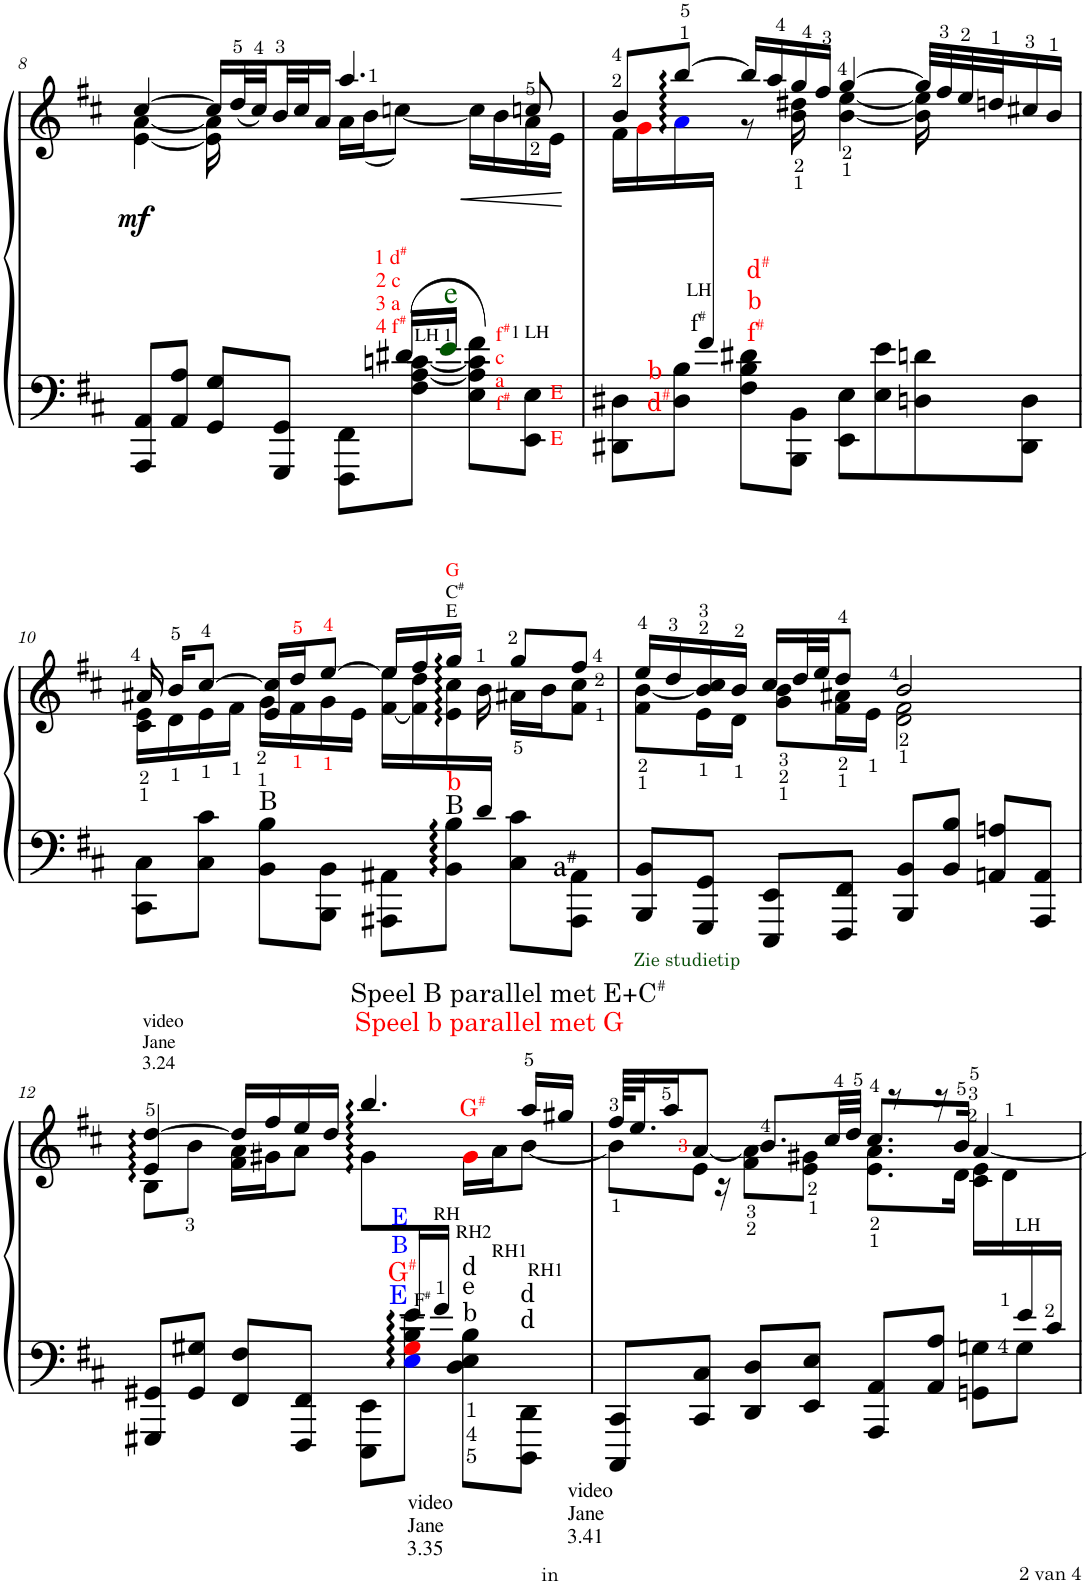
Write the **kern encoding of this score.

**kern	**kern	**dynam
*part1	*part1	*part1
*staff2	*staff1	*staff1/2
*I"Piano	*	*
*I'Pno.	*	*
!!LO:PB:g=z
*clefF4	*clefG2	*
*k[f#c#]	*k[f#c#]	*
*M4/4	*M4/4	*
*met(c)	*met(c)	*
=8	=8	=8
*^	*^	*
!	!	!	!	!LO:DY:a=2
8AAA/ 8AA/L	8ryy	[4cc#/	[4e\ [4a\	mf
*v	*v	*	*	*
8AA/ 8A/J	.	.	.
8GG/ 8G/L	16cc#/LL]	16e\] 16a\]	.
.	(32dd/L	8.ryy	.
.	32cc#/)	.	.
8GGG/ 8GG/J	32b/	.	.
.	32cc#/J	.	.
.	16a/JJ	.	.
8FFF#\ 8FF#\L	4.aa/	16a\LL	.
.	.	(16b>\J	.
*^	*	*	*
!LO:TX:a:color=#FF0000:t=1 d	!	!	!	!
!LO:TX:a:t=#	!	!	!	!
!LO:TX:a:t=2 c	!	!	!	!
!LO:TX:a:t=3 a	!	!	!	!
!LO:TX:a:t=4 f	!	!	!	!
!LO:TX:a:t=#	!	!	!	!
8F#\ [8A\ [8cn\J	16d#X/LL	.	[8ccn\J)	.
!	!LO:TX:a:color=#005500:t=e	!	!	!
!	!LO:TX:a:t=LH 1	!	!	!
.	16ei/JJ	.	.	.
!LO:TX:a:color=#FF0000:t=f	!	!	!	!
!LO:TX:a:t=#	!	!	!	!
!LO:TX:a:t=c	!	!	!	!
!LO:TX:a:t=a	!	!	!	!
!LO:TX:a:t=f	!	!	!	!
!LO:TX:a:t=#	!	!	!	!
!LO:TX:a:t=1 LH	!	!	!	!
8E\ 8A\] 8c\]L	4f#\	.	16cc\LL]	.
.	.	.	16b\	.
!LO:TX:a:color=#FF0000:t=E	!	!	!	!
!LO:TX:a:t=E	!	!	!	!
8EE\ 8E\J	.	8ccn/	16a\	.
.	.	.	16e\JJ	.
=9	=9	=9	=9	=9
8.ryy	8DD#X\ 8D#X\L	8b/L	16f#>\LL	.
.	.	.	16gj\	.
!	!LO:TX:a:color=#FF0000:t=b	!	!	!
!	!LO:TX:a:t=d	!	!	!
!	!LO:TX:a:t=#	!	!	!
.	8D#\ 8B\J	[8bb/J	16a>Z\	.
!	!	!	!LO:TX:b:t=f	!
!	!	!	!LO:TX:b:t=#	!
!	!	!	!LO:TX:b:t=LH	!
16f#/JJ	.	.	16ryy	.
!LO:TX:a:color=#FF0000:t=d	!	!	!	!
!LO:TX:a:t=#	!	!	!	!
!LO:TX:a:t=b	!	!	!	!
!LO:TX:a:t=f	!	!	!	!
!LO:TX:a:t=#	!	!	!	!
2.ryy	8F#\ 8B\ 8d#X\L	16bb/LL]	8r	.
.	.	16aa/	.	.
.	8BBB\ 8BB\J	16gg/	16b\ 16dd#X\	.
.	.	16ff#/JJ	16ryy	.
.	8EE\ 8E\L	[4gg/	[4b\ [4ee\	.
.	8E\ 8e\	.	.	.
.	8Dn\ 8dn\	32gg/LLL]	16b\] 16ee\]	.
.	.	32ff#/	.	.
.	.	32ee/	8.ryy	.
.	.	32ddn/J	.	.
.	8DD#\ 8D\J	16cc#X/	.	.
.	.	16b/JJ	.	.
!!LO:LB:g=z
=10	=10	=10	=10	=10
*	*	*	*^	*
8.ryy	8CC#\ 8C#\L	16ryy	16c#\ 16e\LL	16a#X/	.
.	.	16b/KL	16d\	2...ryy	.
.	8C#\ 8c#\J	[8cc#/J	16e\	.	.
.	.	.	16f#\JJ	.	.
!	!LO:TX:a:t=B	!	!	!	!
.	8BB\ 8B\L	16e/ 16cc#/]LL	16g\LL	.	.
.	.	16dd/J	16f#\	.	.
.	8BBB\ 8BB\J	[8ee/J	16g\	.	.
.	.	.	16e\JJ	.	.
.	8AAA#X\ 8AA#X\L	[16f#\ 16ee\]LL	16ee/LL	.	.
.	.	16f#\] 16dd\	16ff#/	.	.
!	!	!LO:TX:a:t=E	!	!	!
!	!	!LO:TX:a:t=C	!	!	!
!	!	!LO:TX:a:t=#	!	!	!
!	!	!LO:TX:a:color=#FF0000:t=G	!	!	!
!	!LO:TX:a:t=B	!	!	!	!
!	!LO:TX:a:color=#FF0000:t=b	!	!	!	!
!	!LO:TX:b:t=Speel B parallel met E+C	!	!	!	!
!	!LO:TX:b:t=#	!	!	!	!
!	!LO:TX:b:color=#FF0000:t=Speel b parallel met G	!	!	!	!
.	8BB\: 8B\:J	16e\ 16cc#\	16gg/JJ	.	.
16d/JJ	.	16ryy	16b\	.	.
4ryy	8C#\ 8c#\L	8gg/L	16a#X\LL	.	.
.	.	.	16b\J	.	.
!	!LO:TX:a:t=a	!	!	!	!
!	!LO:TX:a:t=#	!	!	!	!
.	8AAA#\ 8AA#\J	8ff#/J	8f#\ 8cc#\J	.	.
*	*	*	*v	*v	*
=11	=11	=11	=11	=11
!LO:TX:b:color=#005500:t=Zie studietip	!	!	!	!
*v	*v	*	*	*
8BBB/ 8BB/L	16ee/LL	8f#\ [8b\L	.
.	16dd/	.	.
8GGG/ 8GG/J	16b/] 16cc#/	16e\L	.
.	16b/JJ	16d\JJ	.
8EEE/ 8EE/L	16cc#/LL	8g\ 8b\L	.
.	32dd/L	.	.
.	32ee/JJ	.	.
8FFF#/ 8FF#/J	8dd/J	16f#\ 16a#X\L	.
.	.	16e\JJ	.
8BBB/ 8BB/L	2b/	2d\ 2f#\	.
8BB/ 8B/J	.	.	.
8AAn/ 8An/L	.	.	.
8AAA/ 8AA/J	.	.	.
!!LO:LB:g=z
=12	=12	=12	=12
*^	*	*	*
!	!	!LO:TX:a:t=video	!	!
!	!	!LO:TX:a:t=Jane	!	!
!	!	!LO:TX:a:t=3.24	!	!
*	*	*	*^	*
8ryy	8GGG#X/ 8GG#X/L	4e/ [4dd/	8B\L	2ryy	.
.	8GG#/ 8G#X/J	.	8b\J	.	.
.	8FF#/ 8F#/L	16dd/LL]	16f#\ 16a\LL	.	.
.	.	16ff#/	16g#X\J	.	.
.	8FFF#/ 8FF#/J	16ee/	8a\J	.	.
.	.	16dd/JJ	.	.	.
.	8EEE\ 8EE\L	4.bb/	8g#\L	8.ryy	.
!	!	!	!LO:TX:b:color=#0000FF:t=E	!	!
!	!	!	!LO:TX:b:t=B	!	!
!LO:TX:a:color=#FF0000:t=G	!	!	!	!	!
!LO:TX:a:t=#	!	!	!	!	!
!LO:TX:a:color=#0000FF:t=E	!	!	!	!	!
!LO:TX:b:t=video	!	!	!	!	!
!LO:TX:b:t=Jane	!	!	!	!	!
!LO:TX:b:t=3.35	!	!	!	!	!
16e/L	8EZ\ 8G#j\ 8B\ 8e\J	.	8ryy	.	.
!	!	!	!	!LO:TX:b:t=RH	!
!	!	!	!	!LO:TX:b:t=F	!
!	!	!	!	!LO:TX:b:t=#	!
16f#/JJ	.	.	.	4ryy	.
!	!	!	!LO:TX:a:color=#FF0000:t=G	!	!
!	!	!	!LO:TX:a:t=#	!	!
!	!	!	!LO:TX:b:t=RH2	!	!
!LO:TX:a:t=b	!	!	!	!	!
!LO:TX:a:t=e	!	!	!	!	!
!LO:TX:a:t=d	!	!	!	!	!
4ryy	8D\ 8E\ 8B\L	.	16g#j\LL	.	.
!	!	!	!LO:TX:b:t=RH1	!	!
.	.	.	16a\J	.	.
!	!	!LO:TX:b:t=RH1	!	!	!
!	!LO:TX:a:t=d	!	!	!	!
!	!LO:TX:a:t=d	!	!	!	!
.	8DDD\ 8DD\J	16aa/LL	[8b\J	.	.
.	.	16gg#X/JJ	.	16ryy	.
=13	=13	=13	=13	=13	=13
!LO:TX:b:t=video	!	!	!	!	!
!LO:TX:b:t=Jane	!	!	!	!	!
!LO:TX:b:t=3.41	!	!	!	!	!
*	*	*	*	*^	*
2..ryy	8CCC#/ 8CC#/L	64ff#/KLLL	8b\L]	8.ryy	2...ryy	.
.	.	32.ee/J	.	.	.	.
.	.	16aa/J	.	.	.	.
.	8CC#/ 8C#/J	[<8a/J	8e\J	.	.	.
.	.	.	.	16r	.	.
.	8DD/ 8D/L	64ryy	8f#\ 8a\]L	8.b/L	.	.
.	.	8.ryy	.	.	.	.
.	8EE/ 8E/J	.	8e\ 8g#X\J	.	.	.
.	.	.	.	32cc#/LL	.	.
.	.	32ryy	.	.	.	.
.	.	.	.	32dd/JJJ	.	.
.	.	32ryy	.	.	.	.
.	8AAA/ 8AA/L	.	8.e\ 8.a\L	8.cc#/L	.	.
.	.	8r	.	.	.	.
.	8AA/ 8A/J	.	.	.	.	.
.	.	16r	.	.	.	.
.	.	.	16d\Jk	16b/Jk	.	.
.	.	64ryy	.	.	.	.
.	.	32ryy	.	.	.	.
.	8GGn\ 8Gn\L	[<4a/	16c#\> 16e\>LL	4ryy	.	.
.	.	.	16d>\	.	.	.
16e/	8G\J	.	8ryy	.	.	.
!	!	!	!	!	!LO:TX:b:t=LH	!
16c#/JJ	.	.	.	.	16ryy	.
*v	*v	*	*	*	*	*
*	*v	*v	*v	*v	*
=	=	=
*-	*-	*-
